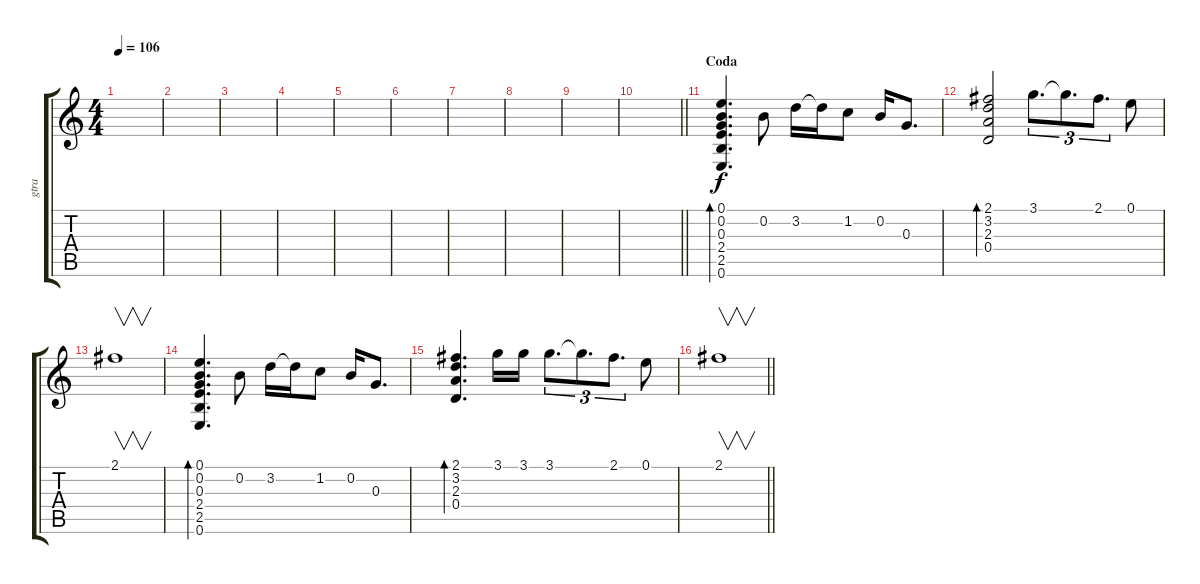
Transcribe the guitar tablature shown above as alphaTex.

\track ("gtra" "gtra") {instrument electricguitarclean}
\staff {score tabs}
\tuning (E4 B3 G3 D3 A2 E2) {hide}
\ts (4 4)
\tempo 106
\clef g2
\ks c
|
|
|
|
|
|
|
|
|
\barLineRight lightlight
|
\section ("" "Coda")
(0.1 0.2 0.3 2.4 2.5 0.6).4{d bd 240} 0.2.8 3.2.16 3.2{t}.16 1.2.8 0.2.16 0.3.8{d} |
(2.1 3.2 2.3 0.4).2{bd 240} 3.1.8{d tu (3 2)} 3.1{t}.8{d tu (3 2)} 2.1.8{d tu (3 2)} 0.1.8 |
2.1.1{v} |
(0.1 0.2 0.3 2.4 2.5 0.6).4{d bd 240} 0.2.8 3.2.16 3.2{t}.16 1.2.8 0.2.16 0.3.8{d} |
(2.1 3.2 2.3 0.4).4{d bd 240} 3.1.16 3.1.16 3.1.8{d tu (3 2)} 3.1{t}.8{d tu (3 2)} 2.1.8{d tu (3 2)} 0.1.8 |
\barLineRight lightlight
2.1.1{v}
